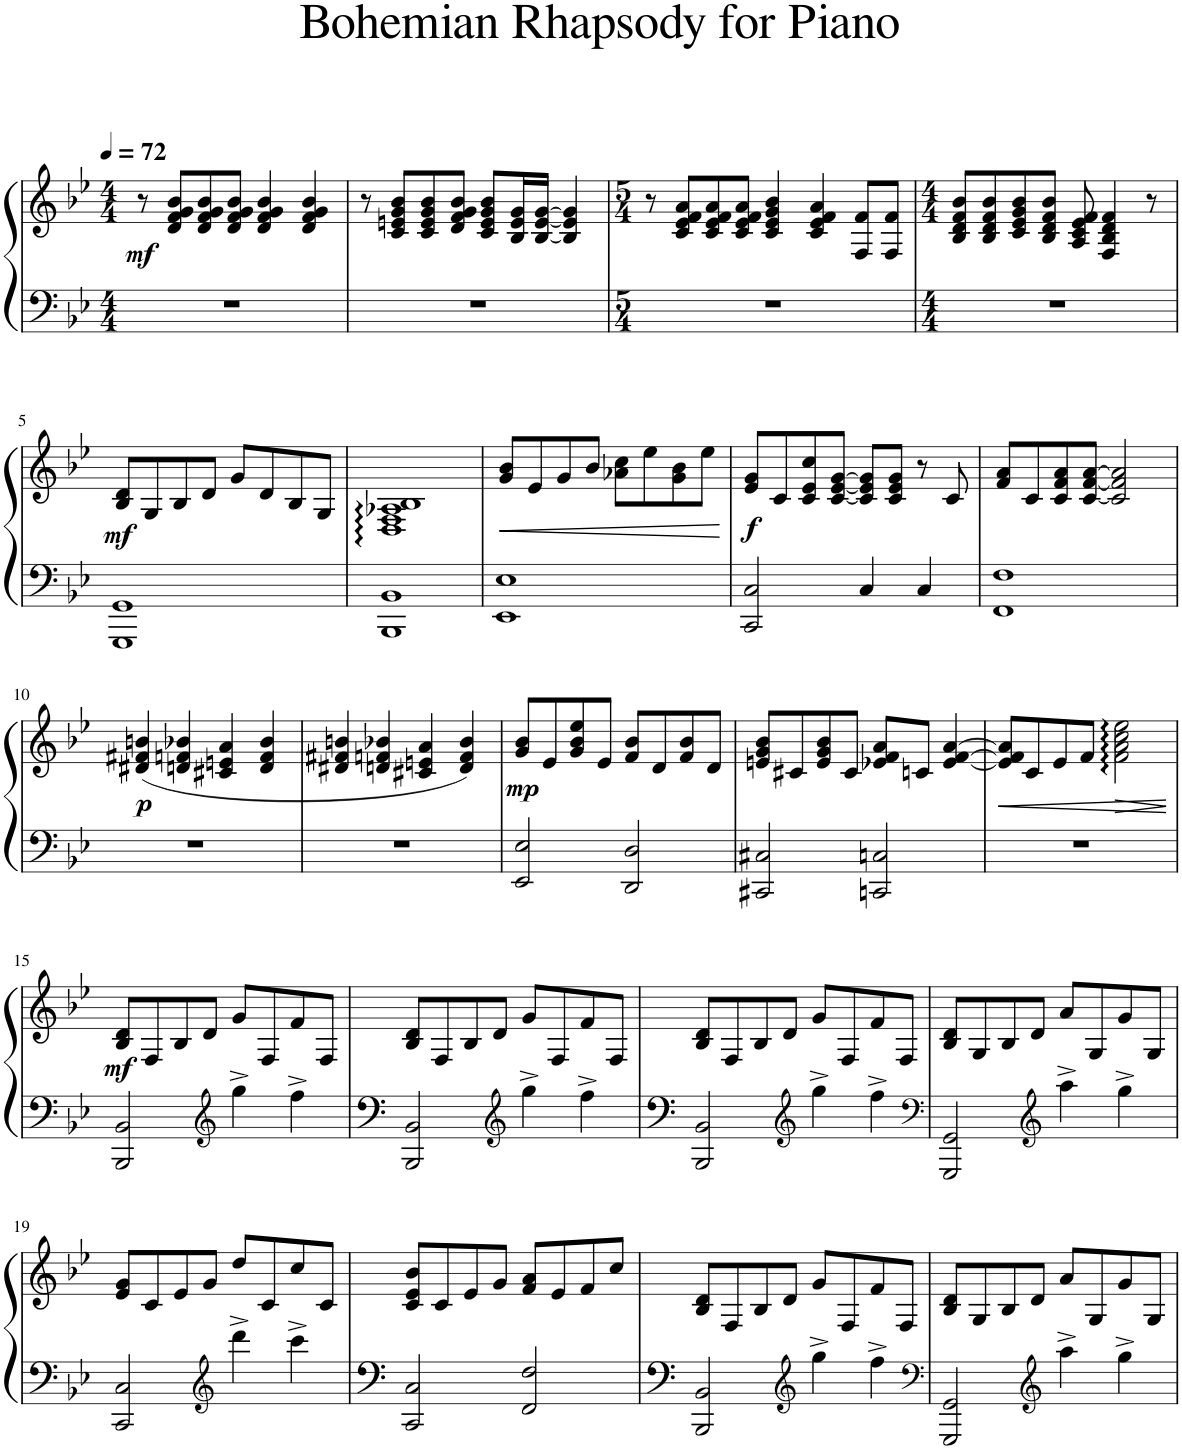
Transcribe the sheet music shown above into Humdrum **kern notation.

**kern	**kern	**dynam
*part1	*part1	*part1
*staff2	*staff1	*staff1/2
*I"Piano	*	*
*I'Pno.	*	*
*clefF4	*clefG2	*
*k[b-e-]	*k[b-e-]	*
*M4/4	*M4/4	*
*MM72	*MM72	*
=1	=1	=1
!	!	!LO:DY:b
1r	8r	mf
.	8d/ 8f/ 8g/ 8b-/L	.
.	8d/ 8f/ 8g/ 8b-/	.
.	8d/ 8f/ 8g/ 8b-/J	.
.	4d/ 4f/ 4g/ 4b-/	.
.	4d/ 4f/ 4g/ 4b-/	.
=2	=2	=2
1r	8r	.
.	8c/ 8en/ 8g/ 8b-/L	.
.	8c/ 8e/ 8g/ 8b-/	.
.	8d/ 8f/ 8g/ 8b-/J	.
.	8c/ 8e/ 8g/ 8b-/L	.
.	16B-/ 16e/ 16g/L	.
.	[16B-/ [16e/ [16g/JJ	.
.	4B-/] 4e/] 4g/]	.
=3	=3	=3
*M5/4	*M5/4	*
4%5r	8r	.
.	8c/ 8e-/ 8f/ 8a/L	.
.	8c/ 8e-/ 8f/ 8a/	.
.	8c/ 8e-/ 8f/ 8a/J	.
.	4c/ 4e-/ 4g/ 4b-/	.
.	4c/ 4e-/ 4f/ 4a/	.
.	8F/ 8f/L	.
.	8F/ 8f/J	.
=4	=4	=4
*M4/4	*M4/4	*
1r	8B-/ 8d/ 8f/ 8b-/L	.
.	8B-/ 8d/ 8f/ 8b-/	.
.	8c/ 8e-/ 8g/ 8b-/	.
.	8B-/ 8d/ 8f/ 8b-/J	.
.	8A/ 8c/ 8e-/ 8f/	.
.	4F/ 4B-/ 4d/ 4f/	.
.	8r	.
!!LO:LB:g=z
=5	=5	=5
!	!	!LO:DY:a=2
1GGG 1GG	8B-/ 8d/L	mf
.	8G/	.
.	8B-/	.
.	8d/J	.
.	8g/L	.
.	8d/	.
.	8B-/	.
.	8G/J	.
=6	=6	=6
1BBB- 1BB-	1D 1F 1A-X 1B-	.
=7	=7	=7
!	!	!LO:HP:b
1EE- 1E-	8g/ 8b-/L	<
.	8e-/	.
.	8g/	.
.	8b-/J	.
.	8a-X\ 8cc\L	.
.	8ee-\	.
.	8g\ 8b-\	.
.	8ee-\J	.
.	.	[
=8	=8	=8
!	!	!LO:DY:b
2CC/ 2C/	8e-/ 8g/L	f
.	8c/	.
.	8c/ 8e-/ 8cc/	.
.	[8c/ [8e-/ [8g/J	.
4C/	8c/] 8e-/] 8g/]L	.
.	8c/ 8e-/ 8g/J	.
4C/	8r	.
.	8c/	.
=9	=9	=9
1FF 1F	8f/ 8a/L	.
.	8c/	.
.	8c/ 8f/ 8a/	.
.	[8c/ [8f/ [8a/J	.
.	2c/] 2f/] 2a/]	.
!!LO:LB:g=z
=10	=10	=10
!	!	!LO:DY:b
1r	(4d#X/ 4f#X/ 4bn/	p
.	4dn/ 4fn/ 4b-X/	.
.	4c#X/ 4en/ 4a/	.
.	4d/ 4f/ 4b-/	.
=11	=11	=11
1r	4d#X/ 4f#X/ 4bn/	.
.	4dn/ 4fn/ 4b-X/	.
.	4c#X/ 4en/ 4a/	.
.	4d/ 4f/ 4b-/)	.
=12	=12	=12
!	!	!LO:DY:b
2EE-/ 2E-/	8g/ 8b-/L	mp
.	8e-/	.
.	8g/ 8b-/ 8ee-/	.
.	8e-/J	.
2DD/ 2D/	8f/ 8b-/L	.
.	8d/	.
.	8f/ 8b-/	.
.	8d/J	.
=13	=13	=13
2CC#X/ 2C#X/	8en/ 8g/ 8b-/L	.
.	8c#X/	.
.	8e/ 8g/ 8b-/	.
.	8c#/J	.
2CCn/ 2Cn/	8e-X/ 8f/ 8a/L	.
.	8cn/J	.
.	[4e-/ [4f/ [4a/	.
=14	=14	=14
!	!	!LO:HP:b
1r	8e-/] 8f/] 8a/]L	<
.	8c/	.
.	8e-/	.
.	8f/J	.
!	!	!LO:HP:b
.	2f\ 2a\ 2cc\ 2ee-\	>
.	.	[ ]
!!LO:LB:g=z
=15	=15	=15
!	!	!LO:DY:b
2BBB-/ 2BB-/	8B-/ 8d/L	mf
.	8F/	.
.	8B-/	.
.	8d/J	.
*clefG2	*	*
4gg^\	8g/L	.
.	8F/	.
4ff^\	8f/	.
.	8F/J	.
=16	=16	=16
2BBB-/ 2BB-/	8B-/ 8d/L	.
.	8F/	.
.	8B-/	.
.	8d/J	.
*clefG2	*	*
4gg^\	8g/L	.
.	8F/	.
4ff^\	8f/	.
.	8F/J	.
=17	=17	=17
2BBB-/ 2BB-/	8B-/ 8d/L	.
.	8F/	.
.	8B-/	.
.	8d/J	.
*clefG2	*	*
4gg^\	8g/L	.
.	8F/	.
4ff^\	8f/	.
.	8F/J	.
=18	=18	=18
*clefF4	*	*
2GGG/ 2GG/	8B-/ 8d/L	.
.	8G/	.
.	8B-/	.
.	8d/J	.
*clefG2	*	*
4aa^\	8a/L	.
.	8G/	.
4gg^\	8g/	.
.	8G/J	.
!!LO:LB:g=z
=19	=19	=19
2CC/ 2C/	8e-/ 8g/L	.
.	8c/	.
.	8e-/	.
.	8g/J	.
*clefG2	*	*
4ddd^\	8dd/L	.
.	8c/	.
4ccc^\	8cc/	.
.	8c/J	.
=20	=20	=20
2CC/ 2C/	8c/ 8e-/ 8b-/L	.
.	8c/	.
.	8e-/	.
.	8g/J	.
2FF/ 2F/	8f/ 8a/L	.
.	8e-/	.
.	8f/	.
.	8cc/J	.
=21	=21	=21
2BBB-/ 2BB-/	8B-/ 8d/L	.
.	8F/	.
.	8B-/	.
.	8d/J	.
*clefG2	*	*
4gg^\	8g/L	.
.	8F/	.
4ff^\	8f/	.
.	8F/J	.
=22	=22	=22
*clefF4	*	*
2GGG/ 2GG/	8B-/ 8d/L	.
.	8G/	.
.	8B-/	.
.	8d/J	.
*clefG2	*	*
4aa^\	8a/L	.
.	8G/	.
4gg^\	8g/	.
.	8G/J	.
=	=	=
*-	*-	*-
